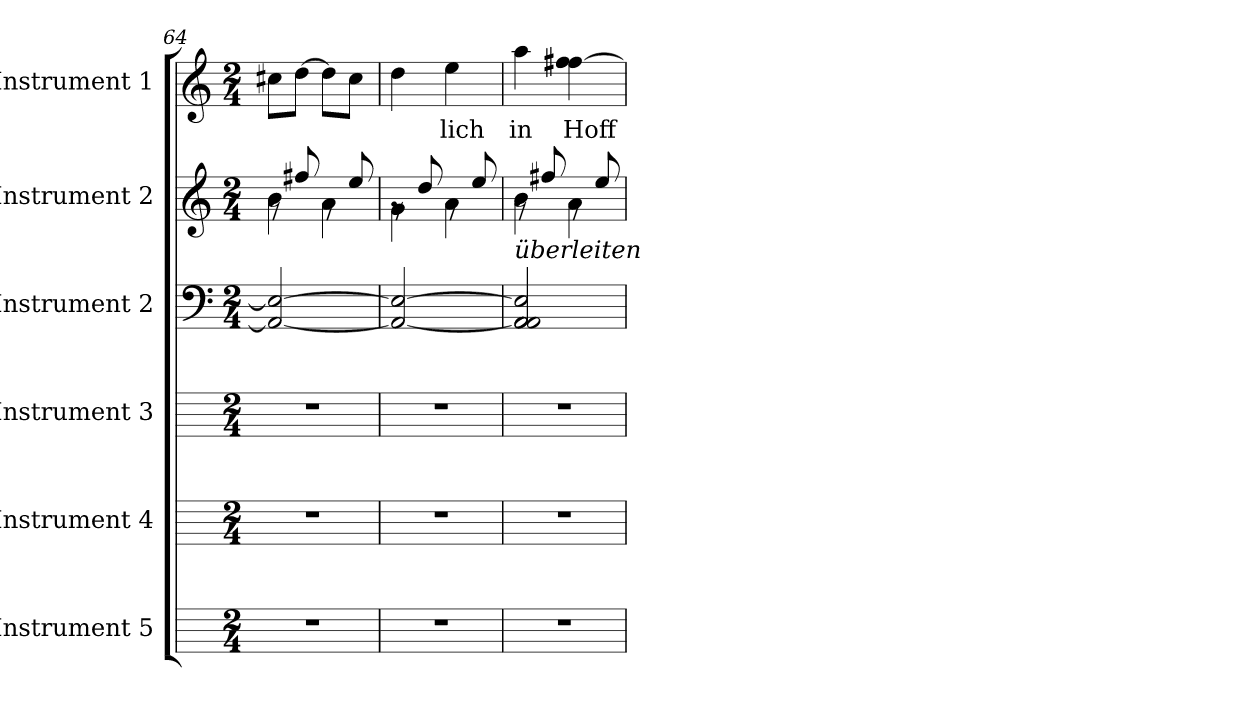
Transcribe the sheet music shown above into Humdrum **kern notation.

**kern	**kern	**kern	**kern	**kern	**kern	**text
*part6	*part5	*part4	*part3	*part2	*part1	*part1
*staff6	*staff5	*staff4	*staff3	*staff2	*staff1	*staff1
*I"Instrument 5	*I"Instrument 4	*I"Instrument 3	*I"Instrument 2	*I"Instrument 2	*I"Instrument 1	*
*	*	*	*clefF4	*clefG2	*clefG2	*
*k[]	*k[]	*k[]	*k[]	*k[]	*k[]	*
*C:	*C:	*C:	*C:	*C:	*C:	*
*M2/4	*M2/4	*M2/4	*M2/4	*M2/4	*M2/4	*
=64	=64	=64	=64	=64	=64	=64
*	*	*	*	*^	*	*
!	!	!	!	!	!	!	!LO:LY:b:cj
2r	2r	2r	2AA/_< 2E/_>	8rg	4b\	8cc#X\L	--
!	!	!	!	!	!	!	!LO:LY:b:cj
.	.	.	.	8ff#X/	.	[>8dd\J	--
!	!	!	!	!	!	!	!LO:LY:b:cj
.	.	.	.	8rg	4a\	8dd\L]	--
!	!	!	!	!	!	!	!LO:LY:b:cj
.	.	.	.	8ee/	.	8cc#\J	--
=65	=65	=65	=65	=65	=65	=65	=65
!	!	!	!	!	!	!	!LO:LY:b:cj
2r	2r	2r	2AA/_< 2E/_>	8rg	4g\	4dd\	--
.	.	.	.	8dd/	.	.	.
!	!	!	!	!	!	!	!LO:LY:b:cj
.	.	.	.	8rg	4a\	4ee\	-lich
.	.	.	.	8ee/	.	.	.
=66	=66	=66	=66	=66	=66	=66	=66
!	!	!	!	!LO:TX:b:i:t=überleiten	!	!	!
!	!	!	!	!	!	!	!LO:LY:b:cj
2r	2r	2r	2E/] 2AA/ 2AA/ 2AA/]	8rg	4b\	4aa\	in
.	.	.	.	8ff#X/	.	.	.
!	!	!	!	!	!	!	!LO:LY:b:cj
.	.	.	.	8rg	4a\	4ff#X\ [<4ff#X\	Hoff-
.	.	.	.	8ee/	.	.	.
*	*	*	*	*v	*v	*	*
=	=	=	=	=	=	=
*-	*-	*-	*-	*-	*-	*-
